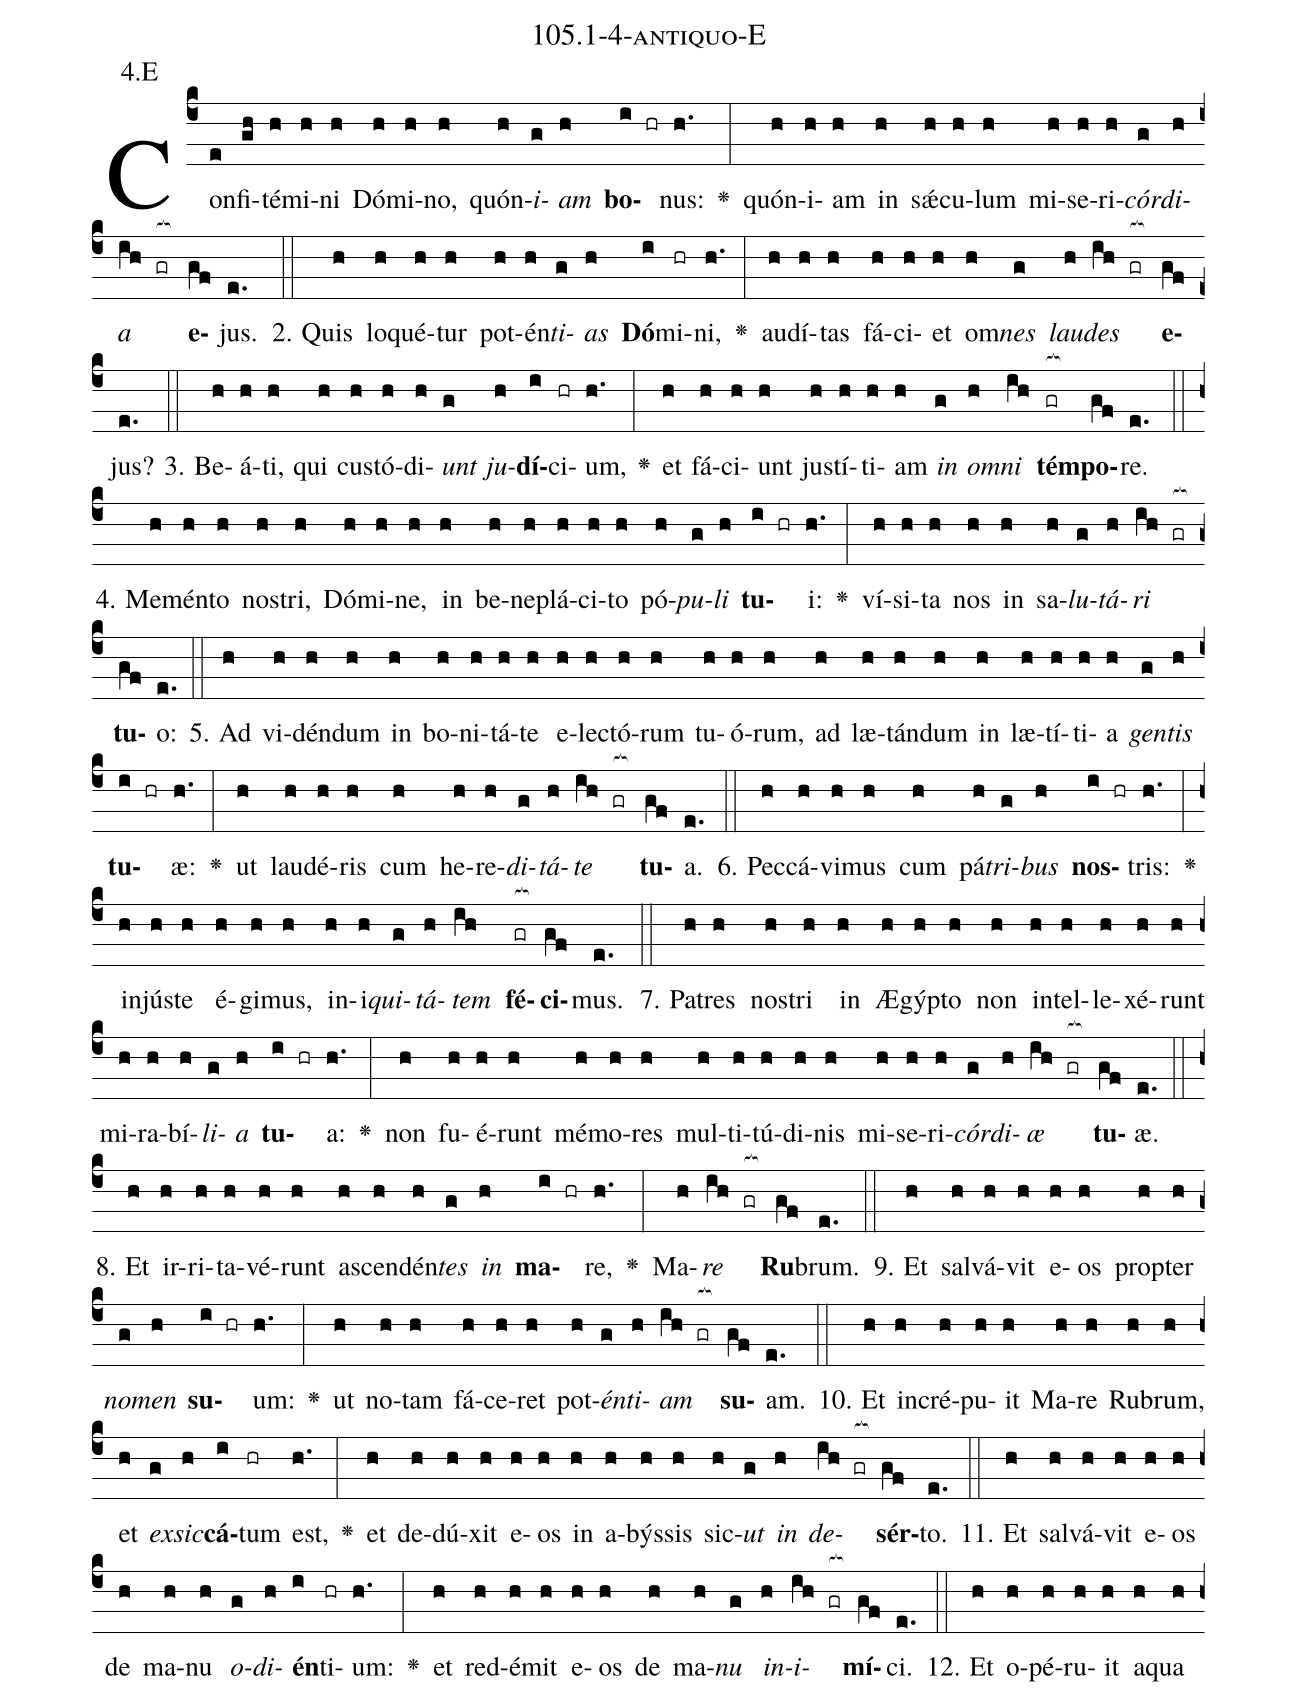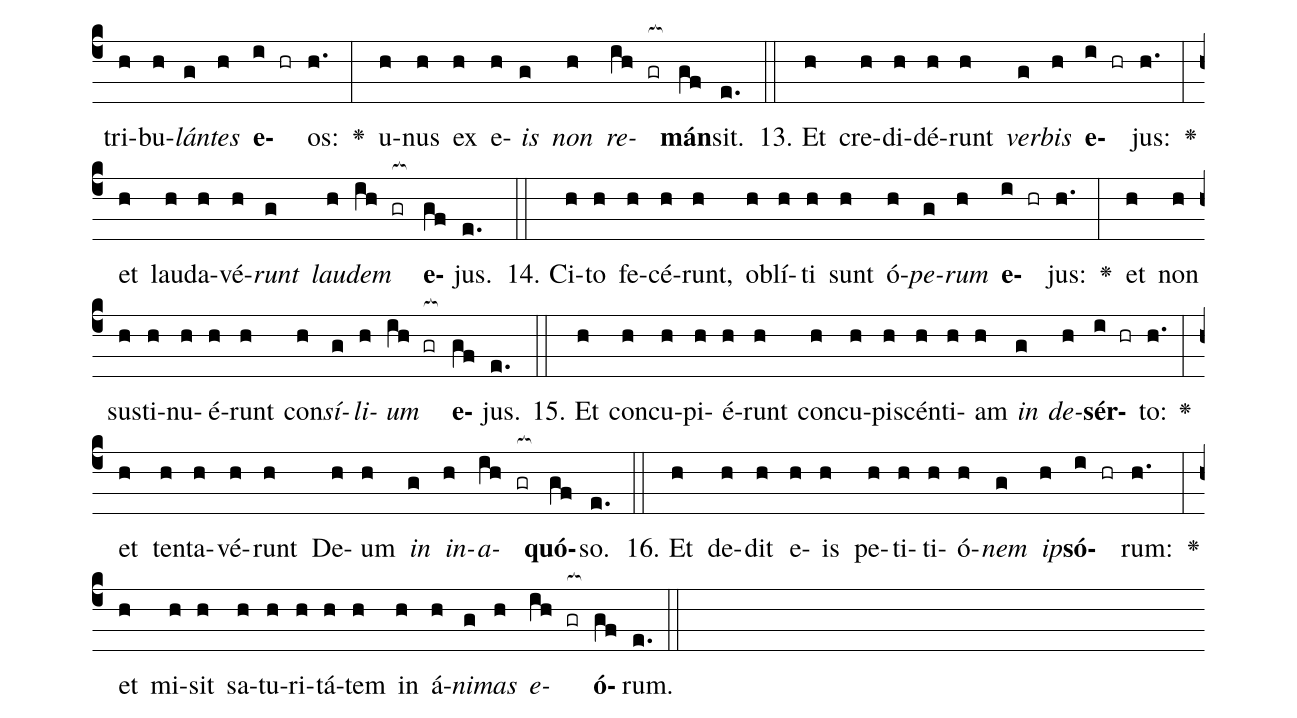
name: 105.1-4-antiquo-E;
annotation: 4.E;
%%
(c4)Con(e)fi(gh)té(h)mi(h)ni(h) Dó(h)mi(h)no,(h) quón(h)<i>i</i>(g)<i>am</i>(h) <b>bo</b>(i hr)nus:(h.) <v>\greheightstar</v>(:) quón(h)i(h)am(h) in(h) sǽ(h)cu(h)lum(h) mi(h)se(h)ri(h)<i>cór</i>(g)<i>di</i>(h)<i>a</i>(ih gr[ocb:1{]) <b>e</b>(gf[ocb:0}])jus.(e.) (::)
2. Quis(h) lo(h)qué(h)tur(h) pot(h)én(h)<i>ti</i>(g)<i>as</i>(h) <b>Dó</b>(i)mi(hr)ni,(h.) <v>\greheightstar</v>(:) au(h)dí(h)tas(h) fá(h)ci(h)et(h) om(h)<i>nes</i>(g) <i>lau</i>(h)<i>des</i>(ih gr[ocb:1{]) <b>e</b>(gf[ocb:0}])jus?(e.) (::)
3. Be(h)á(h)ti,(h) qui(h) cus(h)tó(h)di(h)<i>unt</i>(g) <i>ju</i>(h)<b>dí</b>(i)ci(hr)um,(h.) <v>\greheightstar</v>(:) et(h) fá(h)ci(h)unt(h) jus(h)tí(h)ti(h)am(h) <i>in</i>(g) <i>om</i>(h)<i>ni</i>(ih) <b>tém</b>(gr[ocb:1{])<b>po</b>(gf[ocb:0}])re.(e.) (::)
4. Me(h)mén(h)to(h) nos(h)tri,(h) Dó(h)mi(h)ne,(h) in(h) be(h)ne(h)plá(h)ci(h)to(h) pó(h)<i>pu</i>(g)<i>li</i>(h) <b>tu</b>(i hr)i:(h.) <v>\greheightstar</v>(:) ví(h)si(h)ta(h) nos(h) in(h) sa(h)<i>lu</i>(g)<i>tá</i>(h)<i>ri</i>(ih gr[ocb:1{]) <b>tu</b>(gf[ocb:0}])o:(e.) (::)
5. Ad(h) vi(h)dén(h)dum(h) in(h) bo(h)ni(h)tá(h)te(h) e(h)lec(h)tó(h)rum(h) tu(h)ó(h)rum,(h) ad(h) læ(h)tán(h)dum(h) in(h) læ(h)tí(h)ti(h)a(h) <i>gen</i>(g)<i>tis</i>(h) <b>tu</b>(i hr)æ:(h.) <v>\greheightstar</v>(:) ut(h) lau(h)dé(h)ris(h) cum(h) he(h)re(h)<i>di</i>(g)<i>tá</i>(h)<i>te</i>(ih gr[ocb:1{]) <b>tu</b>(gf[ocb:0}])a.(e.) (::)
6. Pec(h)cá(h)vi(h)mus(h) cum(h) pá(h)<i>tri</i>(g)<i>bus</i>(h) <b>nos</b>(i hr)tris:(h.) <v>\greheightstar</v>(:) in(h)jús(h)te(h) é(h)gi(h)mus,(h) in(h)i(h)<i>qui</i>(g)<i>tá</i>(h)<i>tem</i>(ih) <b>fé</b>(gr[ocb:1{])<b>ci</b>(gf[ocb:0}])mus.(e.) (::)
7. Pa(h)tres(h) nos(h)tri(h) in(h) Æ(h)gýp(h)to(h) non(h) in(h)tel(h)le(h)xé(h)runt(h) mi(h)ra(h)bí(h)<i>li</i>(g)<i>a</i>(h) <b>tu</b>(i hr)a:(h.) <v>\greheightstar</v>(:) non(h) fu(h)é(h)runt(h) mé(h)mo(h)res(h) mul(h)ti(h)tú(h)di(h)nis(h) mi(h)se(h)ri(h)<i>cór</i>(g)<i>di</i>(h)<i>æ</i>(ih gr[ocb:1{]) <b>tu</b>(gf[ocb:0}])æ.(e.) (::)
8. Et(h) ir(h)ri(h)ta(h)vé(h)runt(h) a(h)scen(h)dén(h)<i>tes</i>(g) <i>in</i>(h) <b>ma</b>(i hr)re,(h.) <v>\greheightstar</v>(:) Ma(h)<i>re</i>(ih gr[ocb:1{]) <b>Ru</b>(gf[ocb:0}])brum.(e.) (::)
9. Et(h) sal(h)vá(h)vit(h) e(h)os(h) prop(h)ter(h) <i>no</i>(g)<i>men</i>(h) <b>su</b>(i hr)um:(h.) <v>\greheightstar</v>(:) ut(h) no(h)tam(h) fá(h)ce(h)ret(h) pot(h)<i>én</i>(g)<i>ti</i>(h)<i>am</i>(ih gr[ocb:1{]) <b>su</b>(gf[ocb:0}])am.(e.) (::)
10. Et(h) in(h)cré(h)pu(h)it(h) Ma(h)re(h) Ru(h)brum,(h) et(h) <i>ex</i>(g)<i>sic</i>(h)<b>cá</b>(i)tum(hr) est,(h.) <v>\greheightstar</v>(:) et(h) de(h)dú(h)xit(h) e(h)os(h) in(h) a(h)býs(h)sis(h) sic(h)<i>ut</i>(g) <i>in</i>(h) <i>de</i>(ih gr[ocb:1{])<b>sér</b>(gf[ocb:0}])to.(e.) (::)
11. Et(h) sal(h)vá(h)vit(h) e(h)os(h) de(h) ma(h)nu(h) <i>o</i>(g)<i>di</i>(h)<b>én</b>(i)ti(hr)um:(h.) <v>\greheightstar</v>(:) et(h) red(h)é(h)mit(h) e(h)os(h) de(h) ma(h)<i>nu</i>(g) <i>in</i>(h)<i>i</i>(ih gr[ocb:1{])<b>mí</b>(gf[ocb:0}])ci.(e.) (::)
12. Et(h) o(h)pé(h)ru(h)it(h) a(h)qua(h) tri(h)bu(h)<i>lán</i>(g)<i>tes</i>(h) <b>e</b>(i hr)os:(h.) <v>\greheightstar</v>(:) u(h)nus(h) ex(h) e(h)<i>is</i>(g) <i>non</i>(h) <i>re</i>(ih gr[ocb:1{])<b>mán</b>(gf[ocb:0}])sit.(e.) (::)
13. Et(h) cre(h)di(h)dé(h)runt(h) <i>ver</i>(g)<i>bis</i>(h) <b>e</b>(i hr)jus:(h.) <v>\greheightstar</v>(:) et(h) lau(h)da(h)vé(h)<i>runt</i>(g) <i>lau</i>(h)<i>dem</i>(ih gr[ocb:1{]) <b>e</b>(gf[ocb:0}])jus.(e.) (::)
14. Ci(h)to(h) fe(h)cé(h)runt,(h) ob(h)lí(h)ti(h) sunt(h) ó(h)<i>pe</i>(g)<i>rum</i>(h) <b>e</b>(i hr)jus:(h.) <v>\greheightstar</v>(:) et(h) non(h) sus(h)ti(h)nu(h)é(h)runt(h) con(h)<i>sí</i>(g)<i>li</i>(h)<i>um</i>(ih gr[ocb:1{]) <b>e</b>(gf[ocb:0}])jus.(e.) (::)
15. Et(h) con(h)cu(h)pi(h)é(h)runt(h) con(h)cu(h)pi(h)scén(h)ti(h)am(h) <i>in</i>(g) <i>de</i>(h)<b>sér</b>(i hr)to:(h.) <v>\greheightstar</v>(:) et(h) ten(h)ta(h)vé(h)runt(h) De(h)um(h) <i>in</i>(g) <i>in</i>(h)<i>a</i>(ih gr[ocb:1{])<b>quó</b>(gf[ocb:0}])so.(e.) (::)
16. Et(h) de(h)dit(h) e(h)is(h) pe(h)ti(h)ti(h)ó(h)<i>nem</i>(g) <i>ip</i>(h)<b>só</b>(i hr)rum:(h.) <v>\greheightstar</v>(:) et(h) mi(h)sit(h) sa(h)tu(h)ri(h)tá(h)tem(h) in(h) á(h)<i>ni</i>(g)<i>mas</i>(h) <i>e</i>(ih gr[ocb:1{])<b>ó</b>(gf[ocb:0}])rum.(e.) (::)
